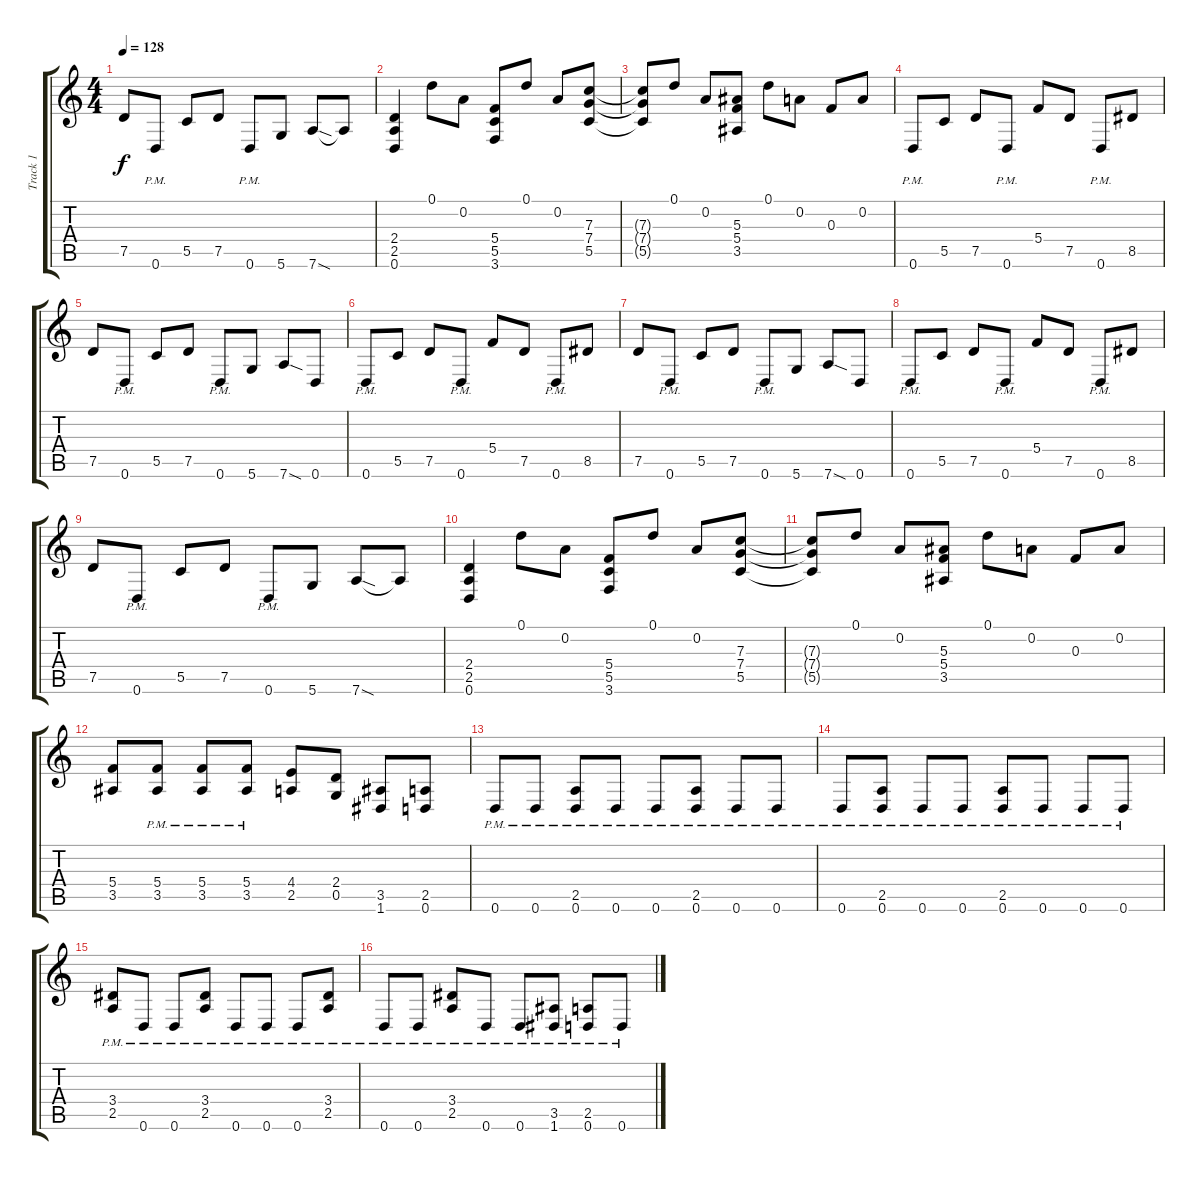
\track ("Track 1" "Track 1") {instrument distortionguitar}
\staff {score tabs}
\tuning (D4 A3 F3 C3 G2 D2) {hide}
\ts (4 4)
\tempo 128
\clef g2
\ks c
7.5.8{dy f} 0.6{pm}.8 5.5.8 7.5.8 0.6{pm}.8 5.6.8 7.6{sod}.8 7.6{t}.8 |
(2.4 2.5 0.6).4 0.1.8 0.2.8 (5.4 5.5 3.6).8 0.1.8 0.2.8 (7.3 7.4 5.5).8 |
(7.3{t} 7.4{t} 5.5{t}).8 0.1.8 0.2.8 (5.3 5.4 3.5).8 0.1.8 0.2.8 0.3.8 0.2.8 |
0.6{pm}.8 5.5.8 7.5.8 0.6{pm}.8 5.4.8 7.5.8 0.6{pm}.8 8.5.8 |
7.5.8 0.6{pm}.8 5.5.8 7.5.8 0.6{pm}.8 5.6.8 7.6{sod}.8 0.6.8 |
0.6{pm}.8 5.5.8 7.5.8 0.6{pm}.8 5.4.8 7.5.8 0.6{pm}.8 8.5.8 |
7.5.8 0.6{pm}.8 5.5.8 7.5.8 0.6{pm}.8 5.6.8 7.6{sod}.8 0.6.8 |
0.6{pm}.8 5.5.8 7.5.8 0.6{pm}.8 5.4.8 7.5.8 0.6{pm}.8 8.5.8 |
7.5.8 0.6{pm}.8 5.5.8 7.5.8 0.6{pm}.8 5.6.8 7.6{sod}.8 7.6{t}.8 |
(2.4 2.5 0.6).4 0.1.8 0.2.8 (5.4 5.5 3.6).8 0.1.8 0.2.8 (7.3 7.4 5.5).8 |
(7.3{t} 7.4{t} 5.5{t}).8 0.1.8 0.2.8 (5.3 5.4 3.5).8 0.1.8 0.2.8 0.3.8 0.2.8 |
(5.4 3.5).8 (5.4{pm} 3.5{pm}).8 (5.4{pm} 3.5{pm}).8 (5.4{pm} 3.5{pm}).8 (4.4 2.5).8 (2.4 0.5).8 (3.5 1.6).8 (2.5 0.6).8 |
0.6{pm}.8 0.6{pm}.8 (2.5{pm} 0.6{pm}).8 0.6{pm}.8 0.6{pm}.8 (2.5{pm} 0.6{pm}).8 0.6{pm}.8 0.6{pm}.8 |
0.6{pm}.8 (2.5{pm} 0.6{pm}).8 0.6{pm}.8 0.6{pm}.8 (2.5{pm} 0.6{pm}).8 0.6{pm}.8 0.6{pm}.8 0.6{pm}.8 |
(3.4{pm} 2.5{pm}).8 0.6{pm}.8 0.6{pm}.8 (3.4{pm} 2.5{pm}).8 0.6{pm}.8 0.6{pm}.8 0.6{pm}.8 (3.4{pm} 2.5{pm}).8 |
0.6{pm}.8 0.6{pm}.8 (3.4{pm} 2.5{pm}).8 0.6{pm}.8 0.6{pm}.8 (3.5{pm} 1.6{pm}).8 (2.5{pm} 0.6{pm}).8 0.6{pm}.8
